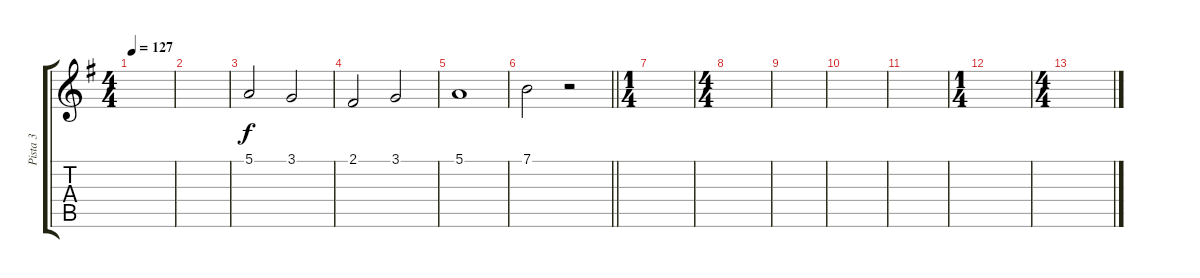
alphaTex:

\track ("Pista 3" "Pista 3") {instrument choiraahs}
\staff {score tabs}
\tuning (E4 B3 G3 D3 A2 E2) {hide}
\ts (4 4)
\tempo 127
\clef g2
\ks eminor
|
|
5.1.2 3.1.2 |
2.1.2 3.1.2 |
5.1.1 |
\barLineRight lightlight
7.1.2 r.2 |
\ts (1 4)
|
\ts (4 4)
|
|
|
|
\ts (1 4)
|
\ts (4 4)
